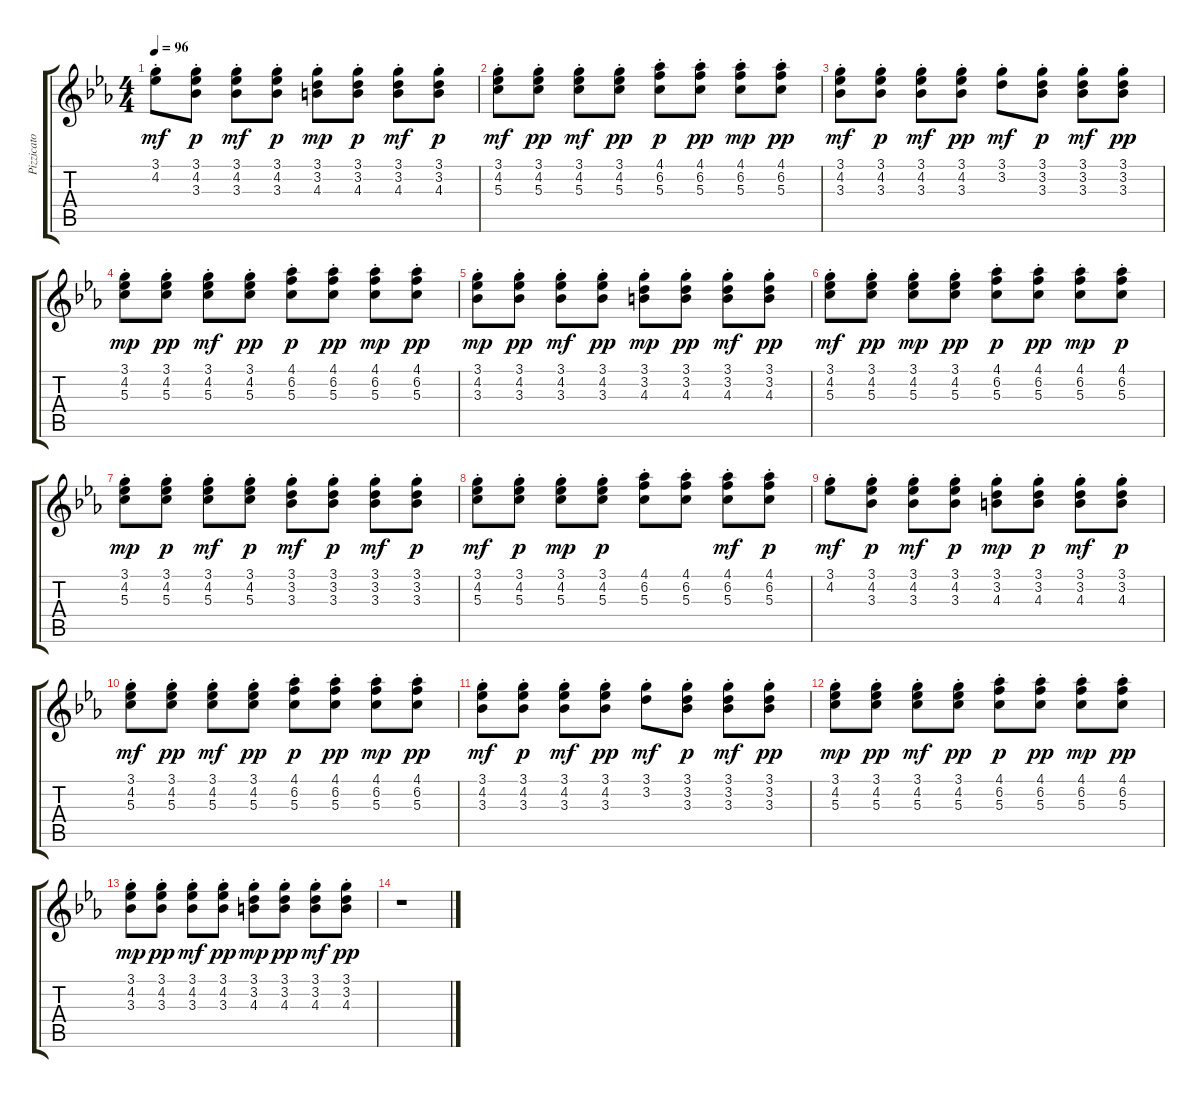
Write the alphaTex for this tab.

\track ("Pizzicato" "Pizzicato") {instrument acousticguitarnylon}
\staff {score tabs}
\tuning (E4 B3 G3 D3 A2 E2) {hide}
\ts (4 4)
\tempo 96
\clef g2
\ks eb
(3.1{st} 4.2{st}).8{dy mf} (3.1{st} 4.2{st} 3.3{st}).8{dy p} (3.1{st} 4.2{st} 3.3{st}).8{dy mf} (3.1{st} 4.2{st} 3.3{st}).8{dy p} (3.1{st} 3.2{st} 4.3{st}).8{dy mp} (3.1{st} 3.2{st} 4.3{st}).8{dy p} (3.1{st} 3.2{st} 4.3{st}).8{dy mf} (3.1{st} 3.2{st} 4.3{st}).8{dy p} |
(3.1{st} 4.2{st} 5.3{st}).8{dy mf} (3.1{st} 4.2{st} 5.3{st}).8{dy pp} (3.1{st} 4.2{st} 5.3{st}).8{dy mf} (3.1{st} 4.2{st} 5.3{st}).8{dy pp} (4.1{st} 6.2{st} 5.3{st}).8{dy p} (4.1{st} 6.2{st} 5.3{st}).8{dy pp} (4.1{st} 6.2{st} 5.3{st}).8{dy mp} (4.1{st} 6.2{st} 5.3{st}).8{dy pp} |
(3.1{st} 4.2{st} 3.3{st}).8{dy mf} (3.1{st} 4.2{st} 3.3{st}).8{dy p} (3.1{st} 4.2{st} 3.3{st}).8{dy mf} (3.1{st} 4.2{st} 3.3{st}).8{dy pp} (3.1{st} 3.2{st}).8{dy mf} (3.1{st} 3.2{st} 3.3{st}).8{dy p} (3.1{st} 3.2{st} 3.3{st}).8{dy mf} (3.1{st} 3.2{st} 3.3{st}).8{dy pp} |
(3.1{st} 4.2{st} 5.3{st}).8{dy mp} (3.1{st} 4.2{st} 5.3{st}).8{dy pp} (3.1{st} 4.2{st} 5.3{st}).8{dy mf} (3.1{st} 4.2{st} 5.3{st}).8{dy pp} (4.1{st} 6.2{st} 5.3{st}).8{dy p} (4.1{st} 6.2{st} 5.3{st}).8{dy pp} (4.1{st} 6.2{st} 5.3{st}).8{dy mp} (4.1{st} 6.2{st} 5.3{st}).8{dy pp} |
(3.1{st} 4.2{st} 3.3{st}).8{dy mp} (3.1{st} 4.2{st} 3.3{st}).8{dy pp} (3.1{st} 4.2{st} 3.3{st}).8{dy mf} (3.1{st} 4.2{st} 3.3{st}).8{dy pp} (3.1{st} 3.2{st} 4.3{st}).8{dy mp} (3.1{st} 3.2{st} 4.3{st}).8{dy pp} (3.1{st} 3.2{st} 4.3{st}).8{dy mf} (3.1{st} 3.2{st} 4.3{st}).8{dy pp} |
(3.1{st} 4.2{st} 5.3{st}).8{dy mf} (3.1{st} 4.2{st} 5.3{st}).8{dy pp} (3.1{st} 4.2{st} 5.3{st}).8{dy mp} (3.1{st} 4.2{st} 5.3{st}).8{dy pp} (4.1{st} 6.2{st} 5.3{st}).8{dy p} (4.1{st} 6.2{st} 5.3{st}).8{dy pp} (4.1{st} 6.2{st} 5.3{st}).8{dy mp} (4.1{st} 6.2{st} 5.3{st}).8{dy p} |
(3.1{st} 4.2{st} 5.3{st}).8{dy mp} (3.1{st} 4.2{st} 5.3{st}).8{dy p} (3.1{st} 4.2{st} 5.3{st}).8{dy mf} (3.1{st} 4.2{st} 5.3{st}).8{dy p} (3.1{st} 3.2{st} 3.3{st}).8{dy mf} (3.1{st} 3.2{st} 3.3{st}).8{dy p} (3.1{st} 3.2{st} 3.3{st}).8{dy mf} (3.1{st} 3.2{st} 3.3{st}).8{dy p} |
(3.1{st} 4.2{st} 5.3{st}).8{dy mf} (3.1{st} 4.2{st} 5.3{st}).8{dy p} (3.1{st} 4.2{st} 5.3{st}).8{dy mp} (3.1{st} 4.2{st} 5.3{st}).8{dy p} (4.1{st} 6.2{st} 5.3{st}).8 (4.1{st} 6.2{st} 5.3{st}).8 (4.1{st} 6.2{st} 5.3{st}).8{dy mf} (4.1{st} 6.2{st} 5.3{st}).8{dy p} |
(3.1{st} 4.2{st}).8{dy mf} (3.1{st} 4.2{st} 3.3{st}).8{dy p} (3.1{st} 4.2{st} 3.3{st}).8{dy mf} (3.1{st} 4.2{st} 3.3{st}).8{dy p} (3.1{st} 3.2{st} 4.3{st}).8{dy mp} (3.1{st} 3.2{st} 4.3{st}).8{dy p} (3.1{st} 3.2{st} 4.3{st}).8{dy mf} (3.1{st} 3.2{st} 4.3{st}).8{dy p} |
(3.1{st} 4.2{st} 5.3{st}).8{dy mf} (3.1{st} 4.2{st} 5.3{st}).8{dy pp} (3.1{st} 4.2{st} 5.3{st}).8{dy mf} (3.1{st} 4.2{st} 5.3{st}).8{dy pp} (4.1{st} 6.2{st} 5.3{st}).8{dy p} (4.1{st} 6.2{st} 5.3{st}).8{dy pp} (4.1{st} 6.2{st} 5.3{st}).8{dy mp} (4.1{st} 6.2{st} 5.3{st}).8{dy pp} |
(3.1{st} 4.2{st} 3.3{st}).8{dy mf} (3.1{st} 4.2{st} 3.3{st}).8{dy p} (3.1{st} 4.2{st} 3.3{st}).8{dy mf} (3.1{st} 4.2{st} 3.3{st}).8{dy pp} (3.1{st} 3.2{st}).8{dy mf} (3.1{st} 3.2{st} 3.3{st}).8{dy p} (3.1{st} 3.2{st} 3.3{st}).8{dy mf} (3.1{st} 3.2{st} 3.3{st}).8{dy pp} |
(3.1{st} 4.2{st} 5.3{st}).8{dy mp} (3.1{st} 4.2{st} 5.3{st}).8{dy pp} (3.1{st} 4.2{st} 5.3{st}).8{dy mf} (3.1{st} 4.2{st} 5.3{st}).8{dy pp} (4.1{st} 6.2{st} 5.3{st}).8{dy p} (4.1{st} 6.2{st} 5.3{st}).8{dy pp} (4.1{st} 6.2{st} 5.3{st}).8{dy mp} (4.1{st} 6.2{st} 5.3{st}).8{dy pp} |
(3.1{st} 4.2{st} 3.3{st}).8{dy mp} (3.1{st} 4.2{st} 3.3{st}).8{dy pp} (3.1{st} 4.2{st} 3.3{st}).8{dy mf} (3.1{st} 4.2{st} 3.3{st}).8{dy pp} (3.1{st} 3.2{st} 4.3{st}).8{dy mp} (3.1{st} 3.2{st} 4.3{st}).8{dy pp} (3.1{st} 3.2{st} 4.3{st}).8{dy mf} (3.1{st} 3.2{st} 4.3{st}).8{dy pp} |
r.1
